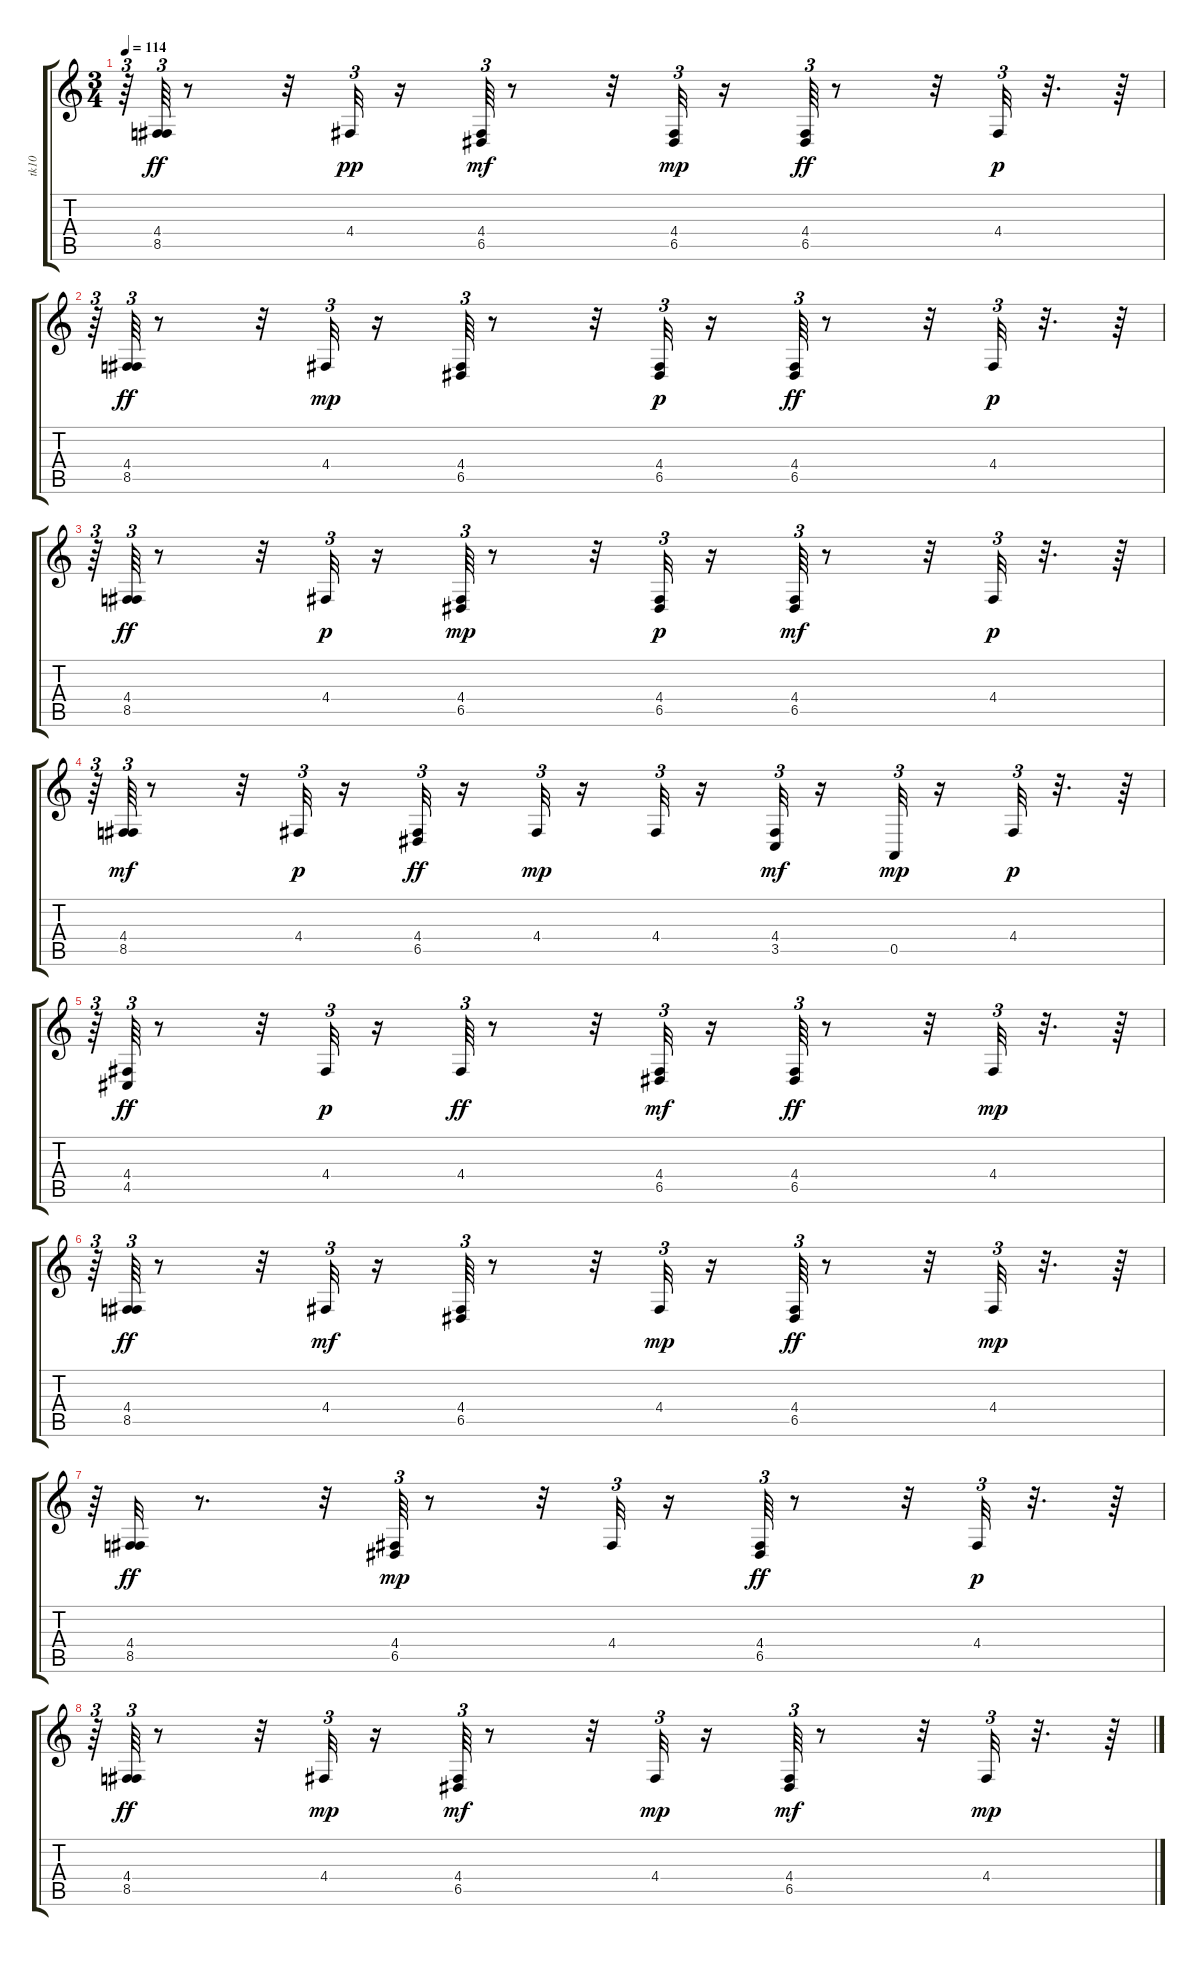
\track ("tk10" "tk10") {instrument acousticgrandpiano}
\staff {score tabs}
\tuning (E4 B3 G3 D3 A2 E2) {hide}
\ts (3 4)
\tempo 114
\clef g2
\ks c
r.64{tu (3 2) dy mp} (4.4 8.5).64{tu (3 2) dy ff} r.8 r.32 4.4.32{tu (3 2) dy pp} r.16 (4.4 6.5).64{tu (3 2) dy mf} r.8 r.32 (4.4 6.5).32{tu (3 2) dy mp} r.16 (4.4 6.5).64{tu (3 2) dy ff} r.8 r.32 4.4.32{tu (3 2) dy p} r.32{d} r.64 |
r.64{tu (3 2)} (4.4 8.5).64{tu (3 2) dy ff} r.8 r.32 4.4.32{tu (3 2) dy mp} r.16 (4.4 6.5).64{tu (3 2)} r.8 r.32 (4.4 6.5).32{tu (3 2) dy p} r.16 (4.4 6.5).64{tu (3 2) dy ff} r.8 r.32 4.4.32{tu (3 2) dy p} r.32{d} r.64 |
r.64{tu (3 2)} (4.4 8.5).64{tu (3 2) dy ff} r.8 r.32 4.4.32{tu (3 2) dy p} r.16 (4.4 6.5).64{tu (3 2) dy mp} r.8 r.32 (4.4 6.5).32{tu (3 2) dy p} r.16 (4.4 6.5).64{tu (3 2) dy mf} r.8 r.32 4.4.32{tu (3 2) dy p} r.32{d} r.64 |
r.64{tu (3 2)} (4.4 8.5).64{tu (3 2) dy mf} r.8 r.32 4.4.32{tu (3 2) dy p} r.16 (4.4 6.5).32{tu (3 2) dy ff} r.16 4.4.32{tu (3 2) dy mp} r.16 4.4.32{tu (3 2)} r.16 (4.4 3.5).32{tu (3 2) dy mf} r.16 0.5.32{tu (3 2) dy mp} r.16 4.4.32{tu (3 2) dy p} r.32{d} r.64 |
r.64{tu (3 2)} (4.4 4.5).64{tu (3 2) dy ff} r.8 r.32 4.4.32{tu (3 2) dy p} r.16 4.4.64{tu (3 2) dy ff} r.8 r.32 (4.4 6.5).32{tu (3 2) dy mf} r.16 (4.4 6.5).64{tu (3 2) dy ff} r.8 r.32 4.4.32{tu (3 2) dy mp} r.32{d} r.64 |
r.64{tu (3 2)} (4.4 8.5).64{tu (3 2) dy ff} r.8 r.32 4.4.32{tu (3 2) dy mf} r.16 (4.4 6.5).64{tu (3 2)} r.8 r.32 4.4.32{tu (3 2) dy mp} r.16 (4.4 6.5).64{tu (3 2) dy ff} r.8 r.32 4.4.32{tu (3 2) dy mp} r.32{d} r.64 |
r.64{tu (3 2)} (4.4 8.5).32{dy ff} r.8{d} r.32 (4.4 6.5).64{tu (3 2) dy mp} r.8 r.32 4.4.32{tu (3 2)} r.16 (4.4 6.5).64{tu (3 2) dy ff} r.8 r.32 4.4.32{tu (3 2) dy p} r.32{d} r.64 |
r.64{tu (3 2)} (4.4 8.5).64{tu (3 2) dy ff} r.8 r.32 4.4.32{tu (3 2) dy mp} r.16 (4.4 6.5).64{tu (3 2) dy mf} r.8 r.32 4.4.32{tu (3 2) dy mp} r.16 (4.4 6.5).64{tu (3 2) dy mf} r.8 r.32 4.4.32{tu (3 2) dy mp} r.32{d} r.64
